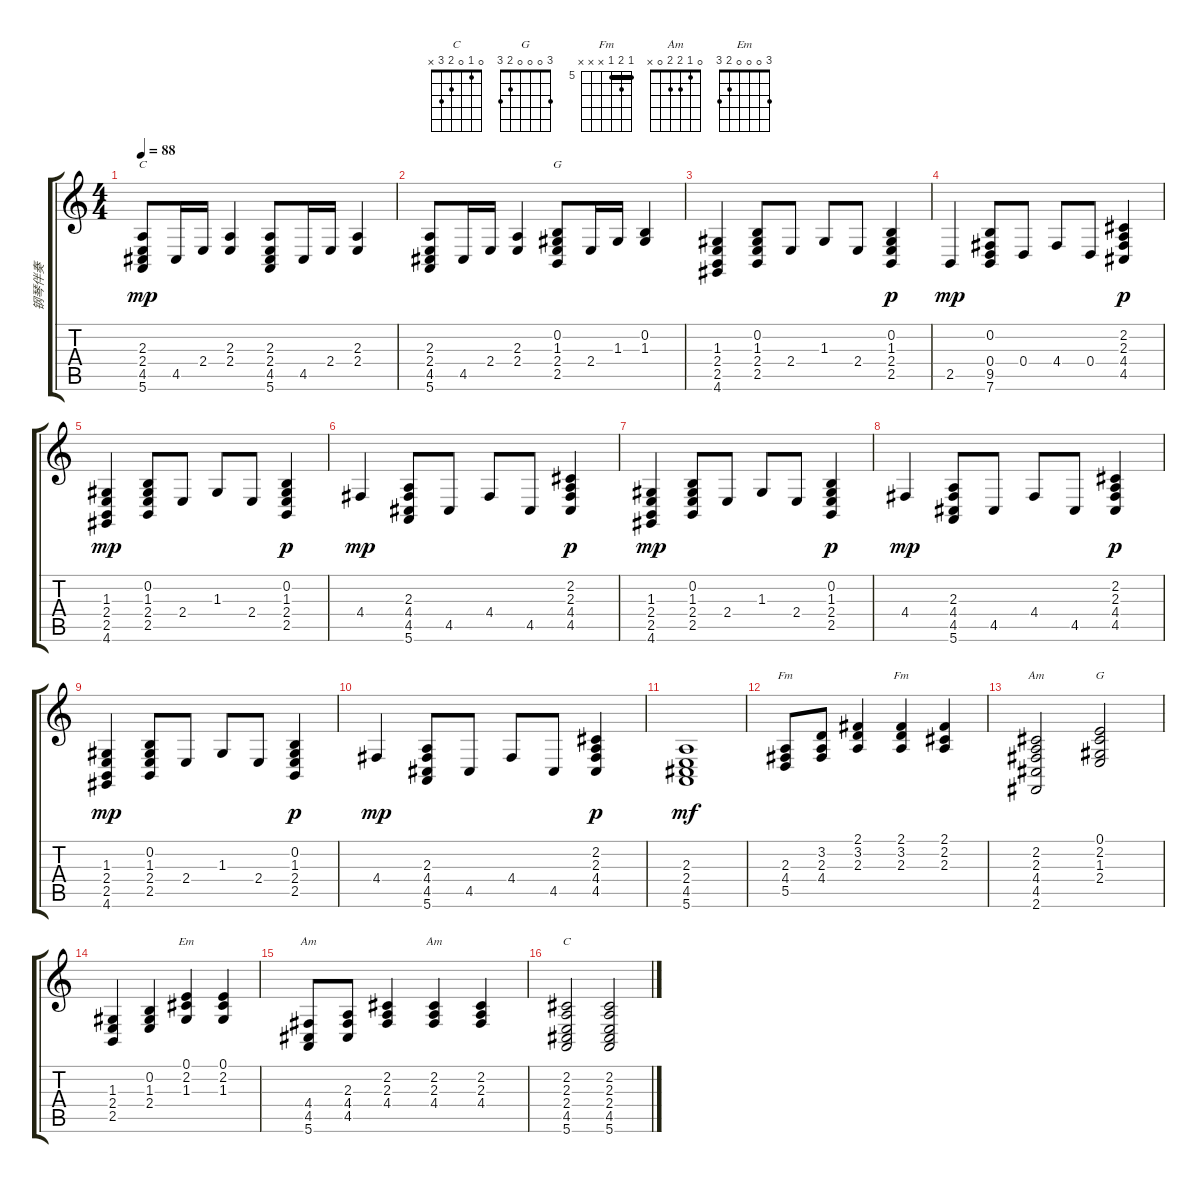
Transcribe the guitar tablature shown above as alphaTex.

\track ("钢琴伴奏" "钢琴伴奏") {instrument brightacousticpiano}
\staff {score tabs}
\tuning (E4 B3 G3 D3 A2 E2) {hide}
\chord ("C" x 1 0 2 3 x)
\chord ("G" x 0 0 0 17 x) {firstfret 17}
\chord ("Fm" x 1 2 3 x x)
\chord ("Fm" 5 6 5 x x x) {firstfret 5 barre 5}
\chord ("Am" 1 3 4 0 x 3)
\chord ("G" 3 0 0 0 2 3)
\chord ("Em" 3 0 0 0 2 3)
\chord ("Am" x x 2 2 3 x) {barre 2}
\chord ("Am" 0 1 2 2 0 x)
\chord ("C" 0 1 0 2 3 x)
\ts (4 4)
\tempo 88
\clef g2
\ks c
(2.3 2.4 4.5 5.6).8{ch "C" dy mp} 4.5.16 2.4.16 (2.3 2.4).4 (2.3 2.4 4.5 5.6).8 4.5.16 2.4.16 (2.3 2.4).4 |
(2.3 2.4 4.5 5.6).8 4.5.16 2.4.16 (2.3 2.4).4 (0.2 1.3 2.4 2.5).8{ch "G"} 2.4.16 1.3.16 (0.2 1.3).4 |
(1.3 2.4 2.5 4.6).4 (0.2 1.3 2.4 2.5).8 2.4.8 1.3.8 2.4.8 (0.2 1.3 2.4 2.5).4{dy p} |
2.5.4{dy mp} (0.2 0.4 9.5 7.6).8 0.4.8 4.4.8 0.4.8 (2.2 2.3 4.4 4.5).4{dy p} |
(1.3 2.4 2.5 4.6).4{dy mp} (0.2 1.3 2.4 2.5).8 2.4.8 1.3.8 2.4.8 (0.2 1.3 2.4 2.5).4{dy p} |
4.4.4{dy mp} (2.3 4.4 4.5 5.6).8 4.5.8 4.4.8 4.5.8 (2.2 2.3 4.4 4.5).4{dy p} |
(1.3 2.4 2.5 4.6).4{dy mp} (0.2 1.3 2.4 2.5).8 2.4.8 1.3.8 2.4.8 (0.2 1.3 2.4 2.5).4{dy p} |
4.4.4{dy mp} (2.3 4.4 4.5 5.6).8 4.5.8 4.4.8 4.5.8 (2.2 2.3 4.4 4.5).4{dy p} |
(1.3 2.4 2.5 4.6).4{dy mp} (0.2 1.3 2.4 2.5).8 2.4.8 1.3.8 2.4.8 (0.2 1.3 2.4 2.5).4{dy p} |
4.4.4{dy mp} (2.3 4.4 4.5 5.6).8 4.5.8 4.4.8 4.5.8 (2.2 2.3 4.4 4.5).4{dy p} |
(2.3 2.4 4.5 5.6).1{dy mf} |
(2.3 4.4 5.5).8{ch "Fm"} (3.2 2.3 4.4).8 (2.1 3.2 2.3).4 (2.1 3.2 2.3).4{ch "Fm"} (2.1 2.2 2.3).4 |
(2.2 2.3 4.4 4.5 2.6).2{ch "Am"} (0.1 2.2 1.3 2.4).2{ch "G"} |
(1.3 2.4 2.5).4 (0.2 1.3 2.4).4 (0.1 2.2 1.3).4{ch "Em"} (0.1 2.2 1.3).4 |
(4.4 4.5 5.6).8{ch "Am"} (2.3 4.4 4.5).8 (2.2 2.3 4.4).4 (2.2 2.3 4.4).4{ch "Am"} (2.2 2.3 4.4).4 |
(2.2 2.3 2.4 4.5 5.6).2{ch "C"} (2.2 2.3 2.4 4.5 5.6).2
